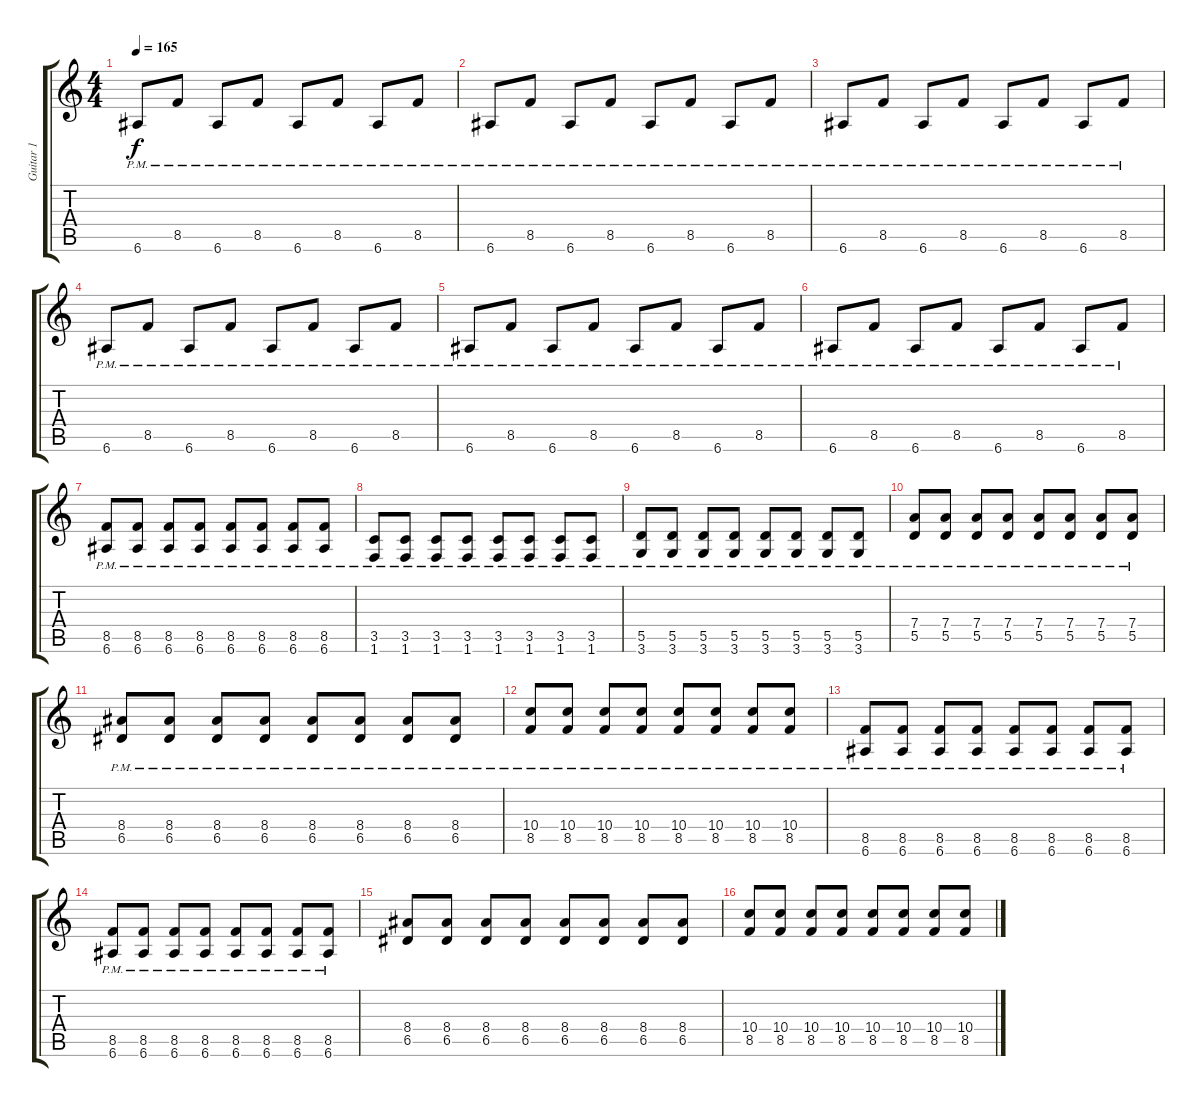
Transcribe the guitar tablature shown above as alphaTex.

\track ("Guitar 1" "Guitar 1") {instrument distortionguitar}
\staff {score tabs}
\tuning (E4 B3 G3 D3 A2 E2) {hide}
\ts (4 4)
\tempo 165
\clef g2
\ks c
6.6{pm}.8{dy f volume 9 instrument electricguitarmuted} 8.5{pm}.8 6.6{pm}.8 8.5{pm}.8 6.6{pm}.8 8.5{pm}.8 6.6{pm}.8 8.5{pm}.8 |
6.6{pm}.8 8.5{pm}.8 6.6{pm}.8 8.5{pm}.8 6.6{pm}.8 8.5{pm}.8 6.6{pm}.8 8.5{pm}.8 |
6.6{pm}.8 8.5{pm}.8 6.6{pm}.8 8.5{pm}.8 6.6{pm}.8 8.5{pm}.8 6.6{pm}.8 8.5{pm}.8 |
6.6{pm}.8 8.5{pm}.8 6.6{pm}.8 8.5{pm}.8 6.6{pm}.8 8.5{pm}.8 6.6{pm}.8 8.5{pm}.8 |
6.6{pm}.8 8.5{pm}.8 6.6{pm}.8 8.5{pm}.8 6.6{pm}.8 8.5{pm}.8 6.6{pm}.8 8.5{pm}.8 |
6.6{pm}.8 8.5{pm}.8 6.6{pm}.8 8.5{pm}.8 6.6{pm}.8 8.5{pm}.8 6.6{pm}.8 8.5{pm}.8 |
(8.5{pm} 6.6{pm}).8 (8.5{pm} 6.6{pm}).8 (8.5{pm} 6.6{pm}).8 (8.5{pm} 6.6{pm}).8 (8.5{pm} 6.6{pm}).8 (8.5{pm} 6.6{pm}).8 (8.5{pm} 6.6{pm}).8 (8.5{pm} 6.6{pm}).8 |
(3.5{pm} 1.6{pm}).8 (3.5{pm} 1.6{pm}).8 (3.5{pm} 1.6{pm}).8 (3.5{pm} 1.6{pm}).8 (3.5{pm} 1.6{pm}).8 (3.5{pm} 1.6{pm}).8 (3.5{pm} 1.6{pm}).8 (3.5{pm} 1.6{pm}).8 |
(5.5{pm} 3.6{pm}).8 (5.5{pm} 3.6{pm}).8 (5.5{pm} 3.6{pm}).8 (5.5{pm} 3.6{pm}).8 (5.5{pm} 3.6{pm}).8 (5.5{pm} 3.6{pm}).8 (5.5{pm} 3.6{pm}).8 (5.5{pm} 3.6{pm}).8 |
(7.4{pm} 5.5{pm}).8 (7.4{pm} 5.5{pm}).8 (7.4{pm} 5.5{pm}).8 (7.4{pm} 5.5{pm}).8 (7.4{pm} 5.5{pm}).8 (7.4{pm} 5.5{pm}).8 (7.4{pm} 5.5{pm}).8 (7.4{pm} 5.5{pm}).8 |
(8.4{pm} 6.5{pm}).8 (8.4{pm} 6.5{pm}).8 (8.4{pm} 6.5{pm}).8 (8.4{pm} 6.5{pm}).8 (8.4{pm} 6.5{pm}).8 (8.4{pm} 6.5{pm}).8 (8.4{pm} 6.5{pm}).8 (8.4{pm} 6.5{pm}).8 |
(10.4{pm} 8.5{pm}).8 (10.4{pm} 8.5{pm}).8 (10.4{pm} 8.5{pm}).8 (10.4{pm} 8.5{pm}).8 (10.4{pm} 8.5{pm}).8 (10.4{pm} 8.5{pm}).8 (10.4{pm} 8.5{pm}).8 (10.4{pm} 8.5{pm}).8 |
(8.5{pm} 6.6{pm}).8 (8.5{pm} 6.6{pm}).8 (8.5{pm} 6.6{pm}).8 (8.5{pm} 6.6{pm}).8 (8.5{pm} 6.6{pm}).8 (8.5{pm} 6.6{pm}).8 (8.5{pm} 6.6{pm}).8 (8.5{pm} 6.6{pm}).8 |
(8.5{pm} 6.6{pm}).8 (8.5{pm} 6.6{pm}).8 (8.5{pm} 6.6{pm}).8 (8.5{pm} 6.6{pm}).8 (8.5{pm} 6.6{pm}).8 (8.5{pm} 6.6{pm}).8 (8.5{pm} 6.6{pm}).8 (8.5{pm} 6.6{pm}).8 |
(8.4 6.5).8{volume 13} (8.4 6.5).8 (8.4 6.5).8 (8.4 6.5).8 (8.4 6.5).8 (8.4 6.5).8 (8.4 6.5).8 (8.4 6.5).8 |
(10.4 8.5).8 (10.4 8.5).8 (10.4 8.5).8 (10.4 8.5).8 (10.4 8.5).8 (10.4 8.5).8 (10.4 8.5).8 (10.4 8.5).8
